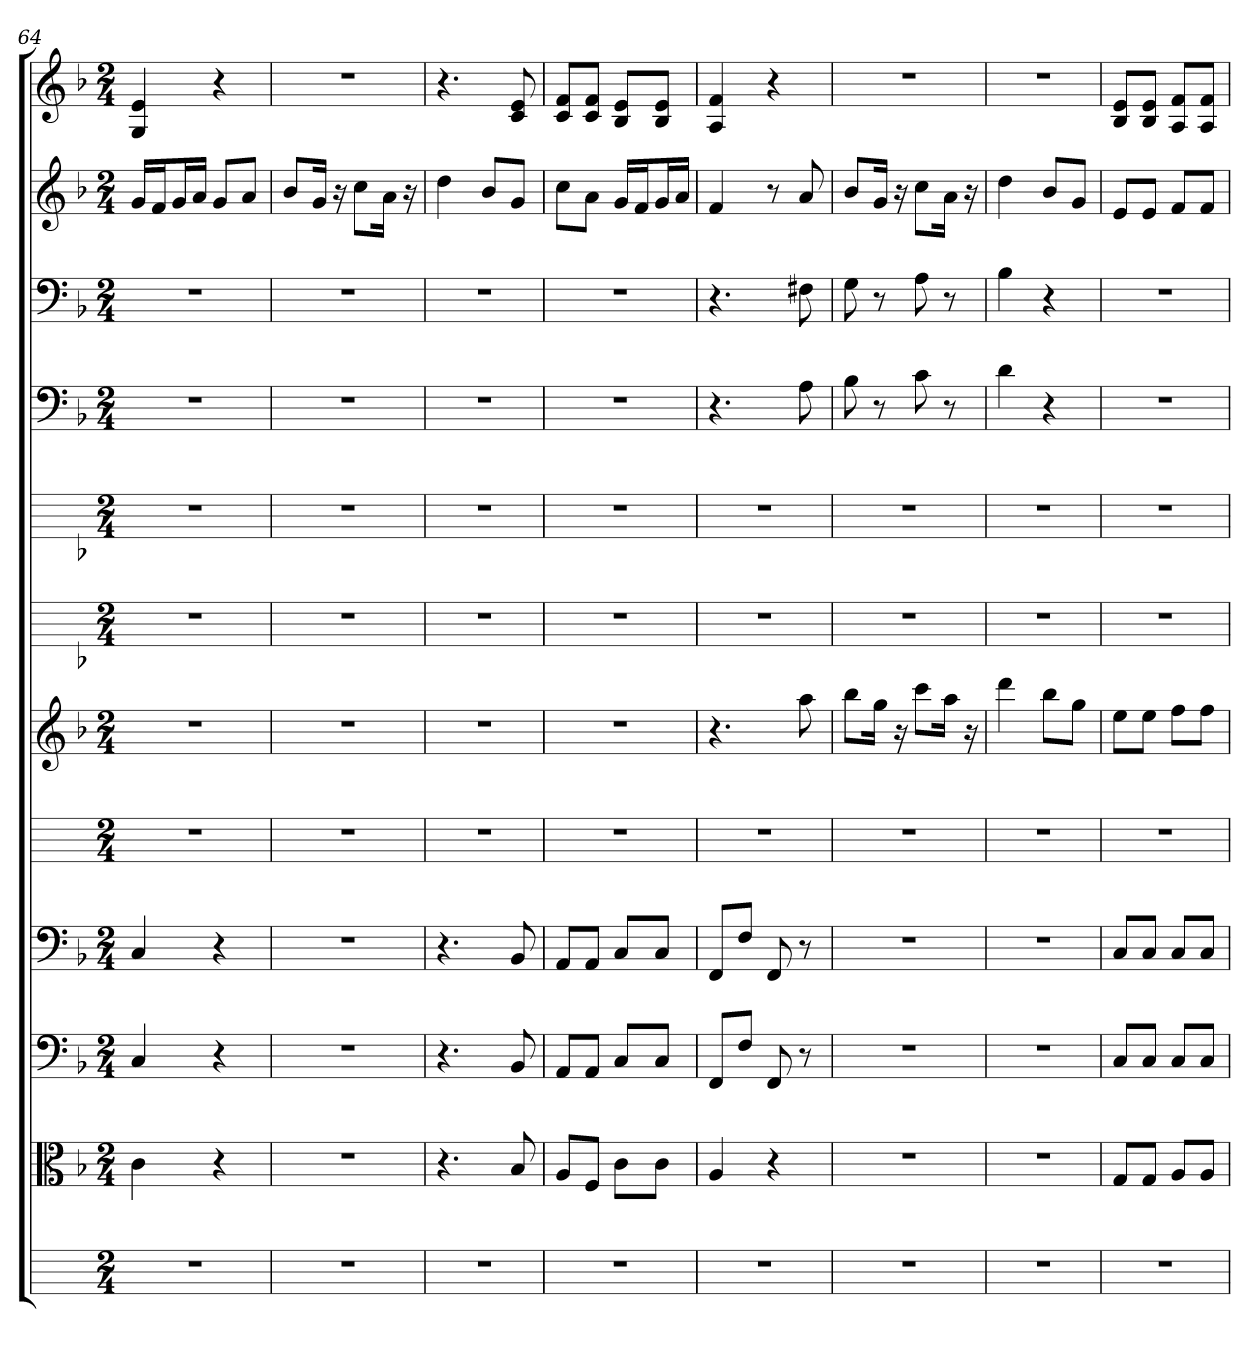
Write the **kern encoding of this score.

**kern	**kern	**kern	**kern	**kern	**kern	**kern	**kern	**kern	**kern	**kern	**kern
*part12	*part11	*part10	*part9	*part8	*part7	*part6	*part5	*part4	*part3	*part2	*part1
*staff12	*staff11	*staff10	*staff9	*staff8	*staff7	*staff6	*staff5	*staff4	*staff3	*staff2	*staff1
*	*clefC3	*clefF4	*clefF4	*	*	*	*	*clefF4	*clefF4	*	*
*k[]	*k[b-]	*k[b-]	*k[b-]	*k[]	*k[b-]	*k[b-]	*k[b-]	*k[b-]	*k[b-]	*k[b-]	*k[b-]
*M2/4	*M2/4	*M2/4	*M2/4	*M2/4	*M2/4	*M2/4	*M2/4	*M2/4	*M2/4	*M2/4	*M2/4
=64	=64	=64	=64	=64	=64	=64	=64	=64	=64	=64	=64
2r	4c	4C	4C	2r	2r	2r	2r	2r	2r	16gLL	4G 4e
.	.	.	.	.	.	.	.	.	.	16fJ	.
.	.	.	.	.	.	.	.	.	.	16gL	.
.	.	.	.	.	.	.	.	.	.	16aJJ	.
.	4r	4r	4r	.	.	.	.	.	.	8gL	4r
.	.	.	.	.	.	.	.	.	.	8aJ	.
=65	=65	=65	=65	=65	=65	=65	=65	=65	=65	=65	=65
2r	2r	2r	2r	2r	2r	2r	2r	2r	2r	8b-L	2r
.	.	.	.	.	.	.	.	.	.	16gJk	.
.	.	.	.	.	.	.	.	.	.	16r	.
.	.	.	.	.	.	.	.	.	.	8ccL	.
.	.	.	.	.	.	.	.	.	.	16aJk	.
.	.	.	.	.	.	.	.	.	.	16r	.
=66	=66	=66	=66	=66	=66	=66	=66	=66	=66	=66	=66
2r	4.r	4.r	4.r	2r	2r	2r	2r	2r	2r	4dd	4.r
.	.	.	.	.	.	.	.	.	.	8b-L	.
.	8B-	8BB-	8BB-	.	.	.	.	.	.	8gJ	8c 8e
=67	=67	=67	=67	=67	=67	=67	=67	=67	=67	=67	=67
2r	8A/L	8AA/L	8AA/L	2r	2r	2r	2r	2r	2r	8ccL	8c 8fL
.	8F/J	8AA/J	8AA/J	.	.	.	.	.	.	8aJ	8c 8fJ
.	8c\L	8C/L	8C/L	.	.	.	.	.	.	16gLL	8B- 8eL
.	.	.	.	.	.	.	.	.	.	16fJ	.
.	8c\J	8C/J	8C/J	.	.	.	.	.	.	16gL	8B- 8eJ
.	.	.	.	.	.	.	.	.	.	16aJJ	.
=68	=68	=68	=68	=68	=68	=68	=68	=68	=68	=68	=68
2r	4A	8FF/L	8FF/L	2r	4.r	2r	2r	4.r	4.r	4f	4A 4f
.	.	8F/J	8F/J	.	.	.	.	.	.	.	.
.	4r	8FF	8FF	.	.	.	.	.	.	8r	4r
.	.	8r	8r	.	8aa	.	.	8A	8F#X	8a	.
=69	=69	=69	=69	=69	=69	=69	=69	=69	=69	=69	=69
2r	2r	2r	2r	2r	8bb-L	2r	2r	8B-	8G	8b-L	2r
.	.	.	.	.	16ggJk	.	.	8r	8r	16gJk	.
.	.	.	.	.	16r	.	.	.	.	16r	.
.	.	.	.	.	8cccL	.	.	8c	8A	8ccL	.
.	.	.	.	.	16aaJk	.	.	8r	8r	16aJk	.
.	.	.	.	.	16r	.	.	.	.	16r	.
=70	=70	=70	=70	=70	=70	=70	=70	=70	=70	=70	=70
2r	2r	2r	2r	2r	4ddd	2r	2r	4d	4B-	4dd	2r
.	.	.	.	.	8bb-L	.	.	4r	4r	8b-L	.
.	.	.	.	.	8ggJ	.	.	.	.	8gJ	.
=71	=71	=71	=71	=71	=71	=71	=71	=71	=71	=71	=71
2r	8G/L	8C/L	8C/L	2r	8eeL	2r	2r	2r	2r	8eL	8B- 8eL
.	8G/J	8C/J	8C/J	.	8eeJ	.	.	.	.	8eJ	8B- 8eJ
.	8A/L	8C/L	8C/L	.	8ffL	.	.	.	.	8fL	8A 8fL
.	8A/J	8C/J	8C/J	.	8ffJ	.	.	.	.	8fJ	8A 8fJ
=	=	=	=	=	=	=	=	=	=	=	=
*-	*-	*-	*-	*-	*-	*-	*-	*-	*-	*-	*-
